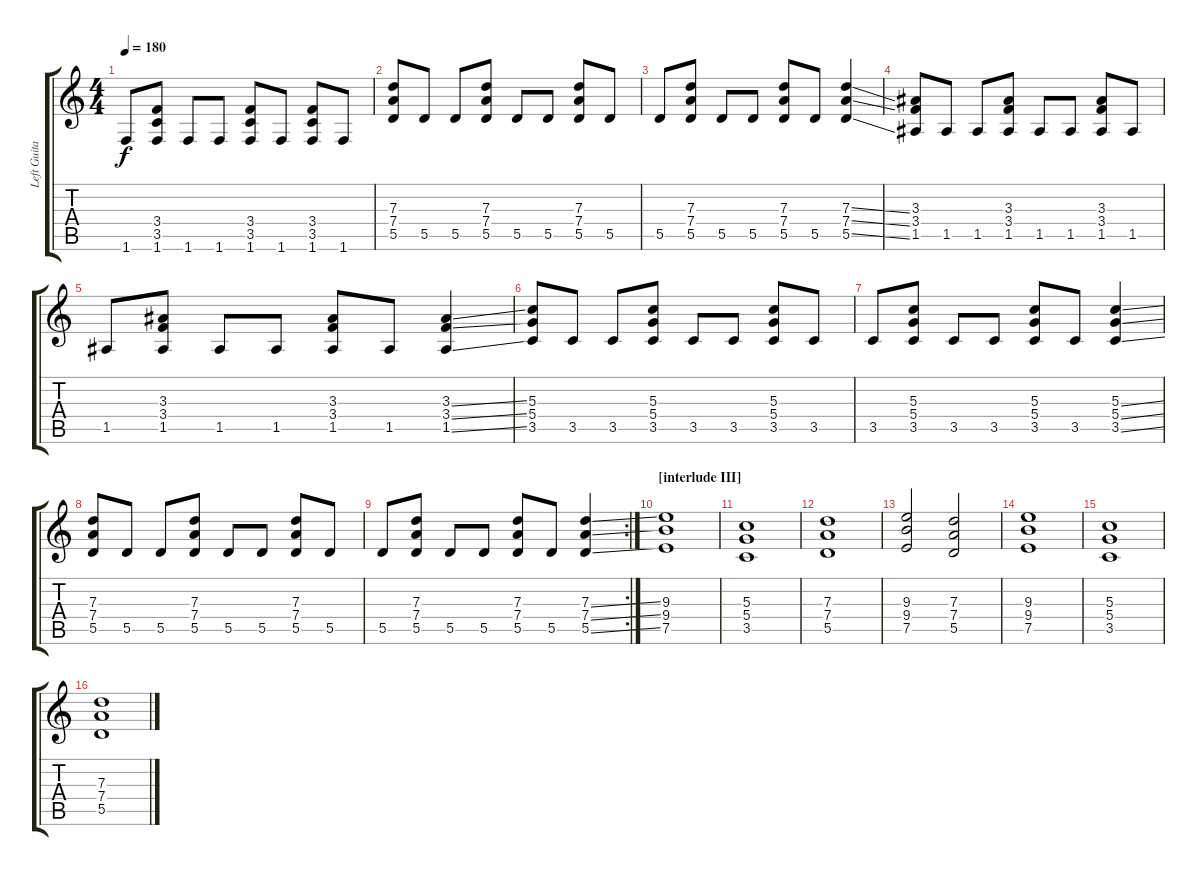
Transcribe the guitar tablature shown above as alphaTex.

\track ("Left Guitar" "Left Guita") {instrument distortionguitar}
\staff {score tabs}
\tuning (E4 B3 G3 D3 A2 E2) {hide}
\ts (4 4)
\tempo 180
\clef g2
\ks c
1.6.8{dy f} (3.4 3.5 1.6).8 1.6.8 1.6.8 (3.4 3.5 1.6).8 1.6.8 (3.4 3.5 1.6).8 1.6.8 |
(7.3 7.4 5.5).8 5.5.8 5.5.8 (7.3 7.4 5.5).8 5.5.8 5.5.8 (7.3 7.4 5.5).8 5.5.8 |
5.5.8 (7.3 7.4 5.5).8 5.5.8 5.5.8 (7.3 7.4 5.5).8 5.5.8 (7.3{ss} 7.4{ss} 5.5{ss}).4 |
(3.3 3.4 1.5).8 1.5.8 1.5.8 (3.3 3.4 1.5).8 1.5.8 1.5.8 (3.3 3.4 1.5).8 1.5.8 |
1.5.8 (3.3 3.4 1.5).8 1.5.8 1.5.8 (3.3 3.4 1.5).8 1.5.8 (3.3{ss} 3.4{ss} 1.5{ss}).4 |
(5.3 5.4 3.5).8 3.5.8 3.5.8 (5.3 5.4 3.5).8 3.5.8 3.5.8 (5.3 5.4 3.5).8 3.5.8 |
3.5.8 (5.3 5.4 3.5).8 3.5.8 3.5.8 (5.3 5.4 3.5).8 3.5.8 (5.3{ss} 5.4{ss} 3.5{ss}).4 |
(7.3 7.4 5.5).8 5.5.8 5.5.8 (7.3 7.4 5.5).8 5.5.8 5.5.8 (7.3 7.4 5.5).8 5.5.8 |
\rc 2
5.5.8 (7.3 7.4 5.5).8 5.5.8 5.5.8 (7.3 7.4 5.5).8 5.5.8 (7.3{ss} 7.4{ss} 5.5{ss}).4 |
\section ("" "[interlude III]")
(9.3 9.4 7.5).1 |
(5.3 5.4 3.5).1 |
(7.3 7.4 5.5).1 |
(9.3 9.4 7.5).2 (7.3 7.4 5.5).2 |
(9.3 9.4 7.5).1 |
(5.3 5.4 3.5).1 |
(7.3 7.4 5.5).1
